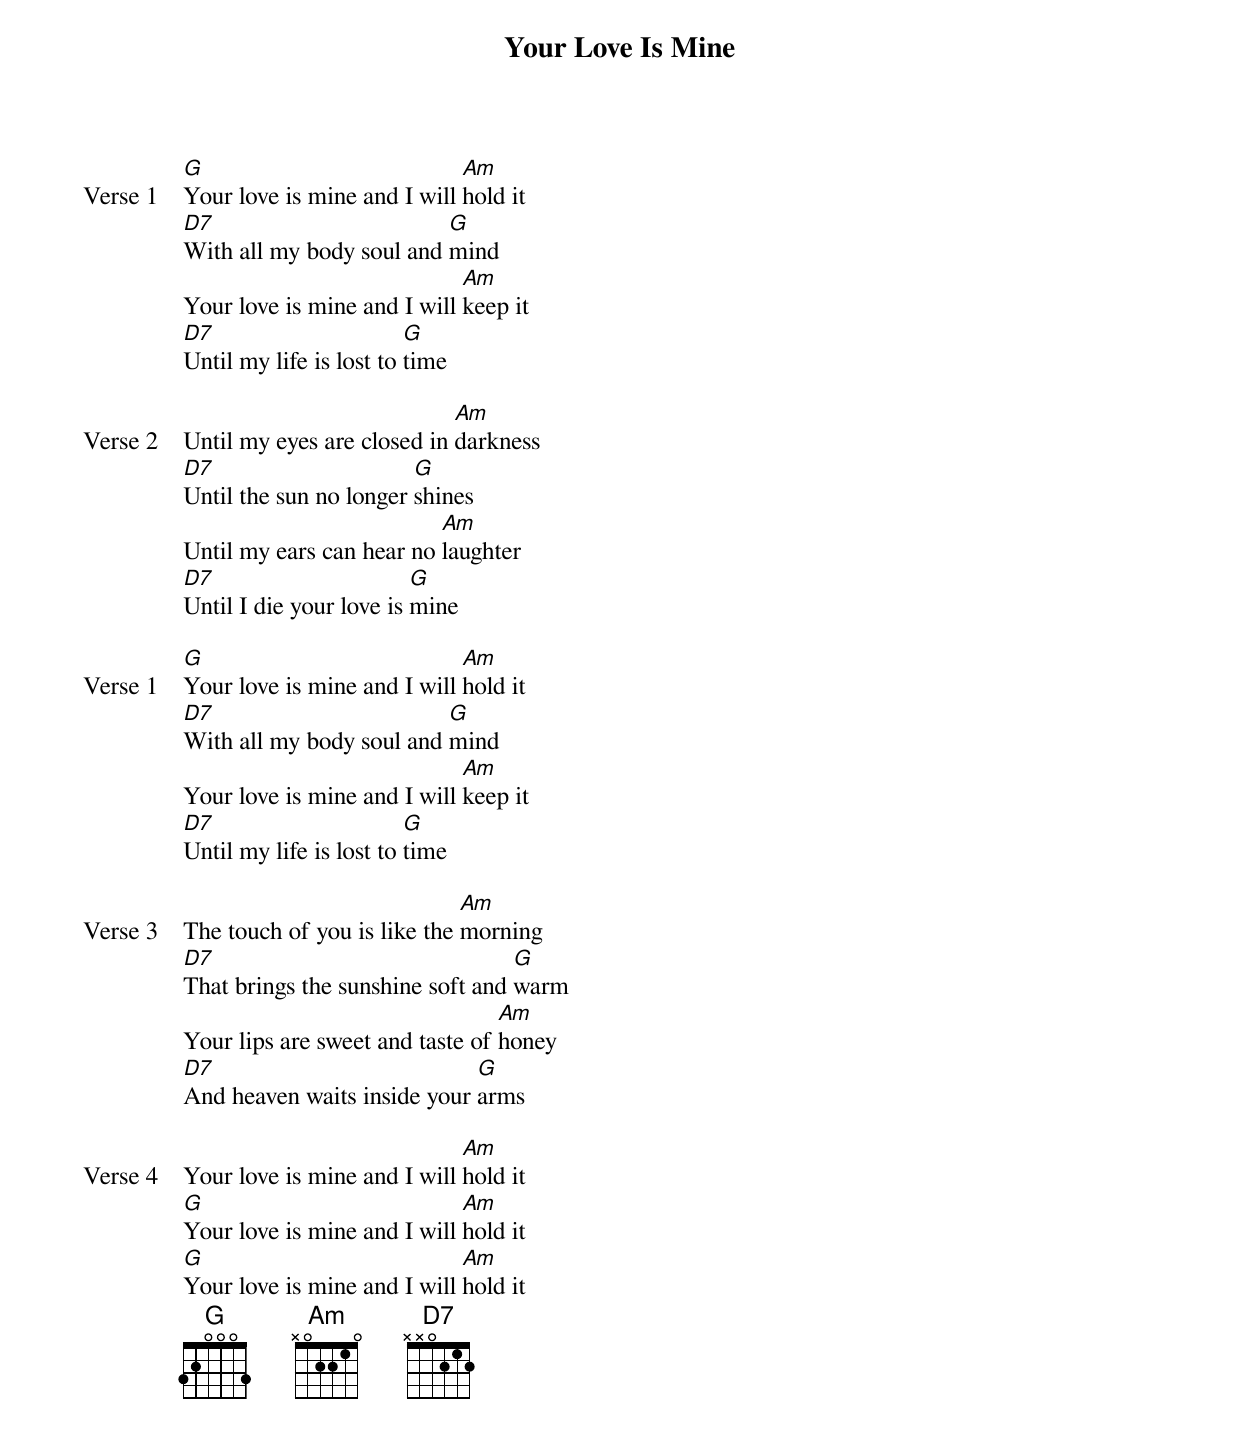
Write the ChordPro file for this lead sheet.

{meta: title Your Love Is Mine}
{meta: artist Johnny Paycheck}
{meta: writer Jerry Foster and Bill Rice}

{start_of_verse: Verse 1}
[G]Your love is mine and I will [Am]hold it
[D7]With all my body soul and [G]mind
Your love is mine and I will [Am]keep it
[D7]Until my life is lost to [G]time
{end_of_verse}

{start_of_verse: Verse 2}
Until my eyes are closed in [Am]darkness
[D7]Until the sun no longer [G]shines
Until my ears can hear no [Am]laughter
[D7]Until I die your love is [G]mine
{end_of_verse}

{start_of_verse: Verse 1}
[G]Your love is mine and I will [Am]hold it
[D7]With all my body soul and [G]mind
Your love is mine and I will [Am]keep it
[D7]Until my life is lost to [G]time
{end_of_verse}

{start_of_verse: Verse 3}
The touch of you is like the [Am]morning
[D7]That brings the sunshine soft and [G]warm
Your lips are sweet and taste of [Am]honey
[D7]And heaven waits inside your [G]arms
{end_of_verse}

{start_of_verse: Verse 4}
Your love is mine and I will [Am]hold it
[G]Your love is mine and I will [Am]hold it
[G]Your love is mine and I will [Am]hold it
{end_of_verse}
